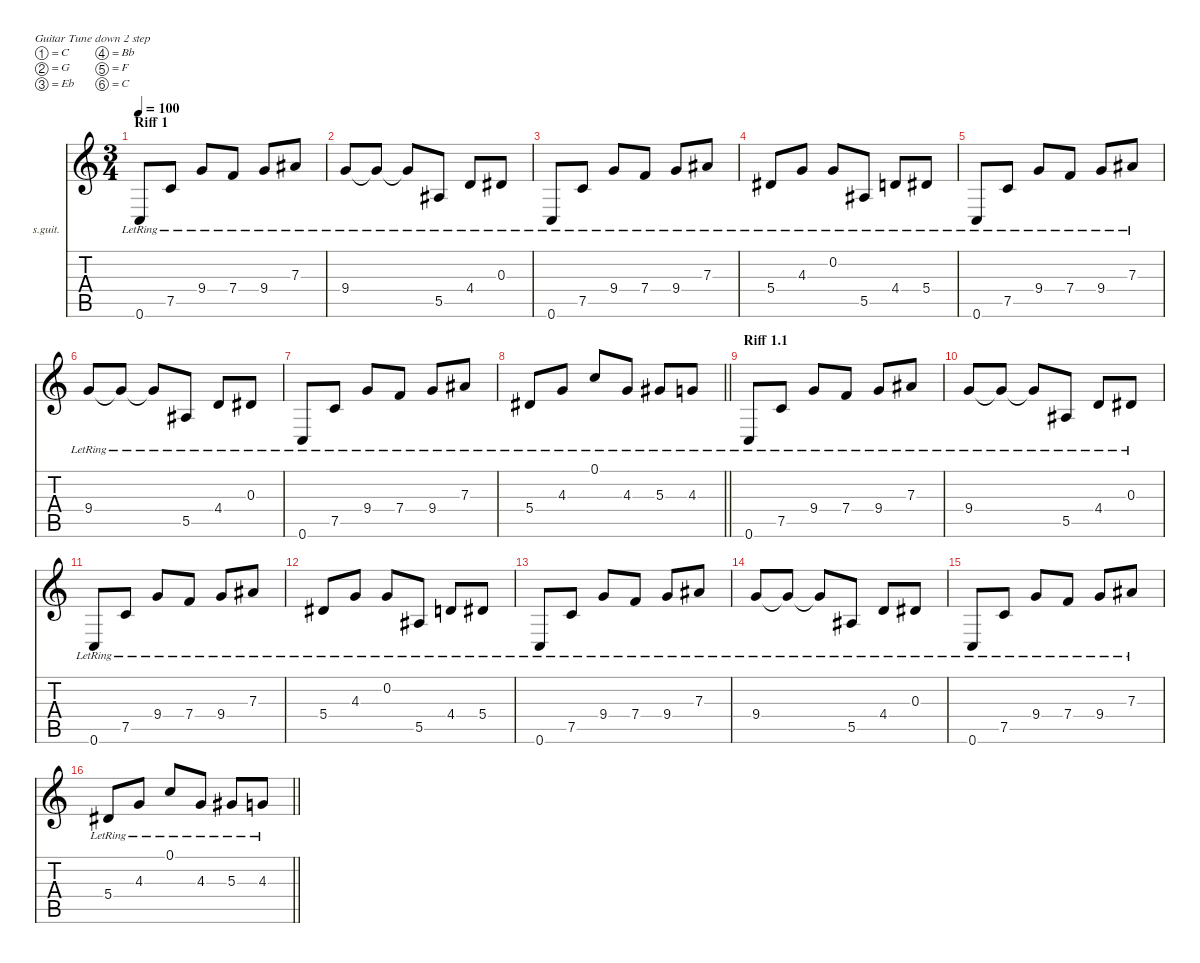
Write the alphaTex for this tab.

\defaultSystemsLayout 4
\hideDynamics
\bracketExtendMode nobrackets
\firstSystemTrackNameOrientation horizontal
\otherSystemsTrackNameOrientation horizontal
\track ("Vuurschpuwer" "s.guit.") {instrument acousticguitarsteel}
\staff {score tabs}
\tuning (C4 G3 Eb3 Bb2 F2 C2)
\ts (3 4)
\section ("" "Riff 1")
\tempo 100
\clef g2
\ks c
0.6{lr}.8{dy f beam Up} 7.5{lr}.8{beam Up} 9.4{lr}.8{beam Up} 7.4{lr}.8{beam Up} 9.4{lr}.8{beam Up} 7.3{lr acc #}.8{beam Up} |
9.4{lr}.8{beam Up} 9.4{lr t}.8{beam Up} 9.4{lr t}.8{beam Up} 5.5{lr acc #}.8{beam Up} 4.4{lr}.8{beam Up} 0.3{lr acc #}.8{beam Up} |
0.6{lr}.8{beam Up} 7.5{lr}.8{beam Up} 9.4{lr}.8{beam Up} 7.4{lr}.8{beam Up} 9.4{lr}.8{beam Up} 7.3{lr acc #}.8{beam Up} |
5.4{lr acc #}.8{beam Up} 4.3{lr}.8{beam Up} 0.2{lr}.8{beam Up} 5.5{lr acc #}.8{beam Up} 4.4{lr}.8{beam Up} 5.4{lr acc #}.8{beam Up} |
0.6{lr}.8{beam Up} 7.5{lr}.8{beam Up} 9.4{lr}.8{beam Up} 7.4{lr}.8{beam Up} 9.4{lr}.8{beam Up} 7.3{lr acc #}.8{beam Up} |
9.4{lr}.8{beam Up} 9.4{lr t}.8{beam Up} 9.4{lr t}.8{beam Up} 5.5{lr acc #}.8{beam Up} 4.4{lr}.8{beam Up} 0.3{lr acc #}.8{beam Up} |
0.6{lr}.8{beam Up} 7.5{lr}.8{beam Up} 9.4{lr}.8{beam Up} 7.4{lr}.8{beam Up} 9.4{lr}.8{beam Up} 7.3{lr acc #}.8{beam Up} |
\barLineRight lightlight
5.4{lr acc #}.8{beam Up} 4.3{lr}.8{beam Up} 0.1{lr}.8{beam Up} 4.3{lr}.8{beam Up} 5.3{lr acc #}.8{beam Up} 4.3{lr}.8{beam Up} |
\section ("" "Riff 1.1")
0.6{lr}.8{beam Up} 7.5{lr}.8{beam Up} 9.4{lr}.8{beam Up} 7.4{lr}.8{beam Up} 9.4{lr}.8{beam Up} 7.3{lr acc #}.8{beam Up} |
9.4{lr}.8{beam Up} 9.4{lr t}.8{beam Up} 9.4{lr t}.8{beam Up} 5.5{lr acc #}.8{beam Up} 4.4{lr}.8{beam Up} 0.3{lr acc #}.8{beam Up} |
0.6{lr}.8{beam Up} 7.5{lr}.8{beam Up} 9.4{lr}.8{beam Up} 7.4{lr}.8{beam Up} 9.4{lr}.8{beam Up} 7.3{lr acc #}.8{beam Up} |
5.4{lr acc #}.8{beam Up} 4.3{lr}.8{beam Up} 0.2{lr}.8{beam Up} 5.5{lr acc #}.8{beam Up} 4.4{lr}.8{beam Up} 5.4{lr acc #}.8{beam Up} |
0.6{lr}.8{beam Up} 7.5{lr}.8{beam Up} 9.4{lr}.8{beam Up} 7.4{lr}.8{beam Up} 9.4{lr}.8{beam Up} 7.3{lr acc #}.8{beam Up} |
9.4{lr}.8{beam Up} 9.4{lr t}.8{beam Up} 9.4{lr t}.8{beam Up} 5.5{lr acc #}.8{beam Up} 4.4{lr}.8{beam Up} 0.3{lr acc #}.8{beam Up} |
0.6{lr}.8{beam Up} 7.5{lr}.8{beam Up} 9.4{lr}.8{beam Up} 7.4{lr}.8{beam Up} 9.4{lr}.8{beam Up} 7.3{lr acc #}.8{beam Up} |
\barLineRight lightlight
5.4{lr acc #}.8{beam Up} 4.3{lr}.8{beam Up} 0.1{lr}.8{beam Up} 4.3{lr}.8{beam Up} 5.3{lr acc #}.8{beam Up} 4.3{lr}.8{beam Up}
